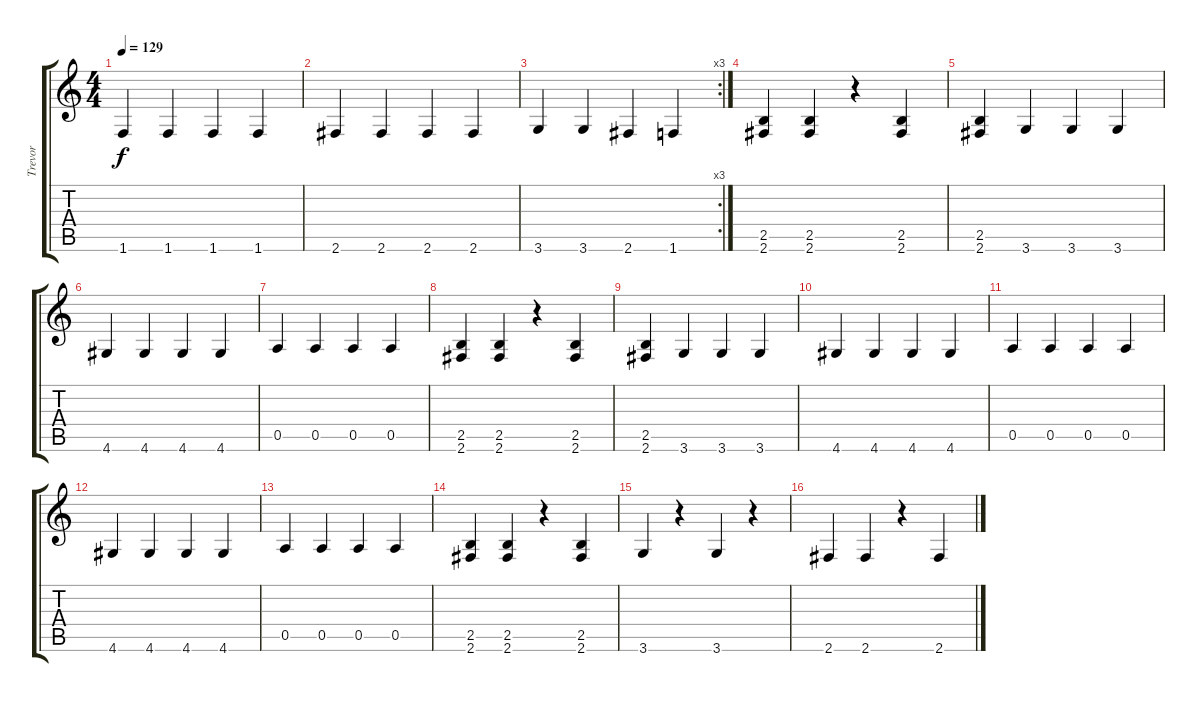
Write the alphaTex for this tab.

\track ("Trevor" "Trevor") {instrument electricguitarclean}
\staff {score tabs}
\tuning (E4 B3 G3 D3 A2 E2) {hide}
\ts (4 4)
\tempo 129
\clef g2
\ks c
1.6.4{dy f instrument electricguitarclean} 1.6.4 1.6.4 1.6.4 |
2.6.4 2.6.4 2.6.4 2.6.4 |
\rc 3
3.6.4 3.6.4 2.6.4 1.6.4 |
(2.5 2.6).4 (2.5 2.6).4 r.4 (2.5 2.6).4 |
(2.5 2.6).4 3.6.4 3.6.4 3.6.4 |
4.6.4 4.6.4 4.6.4 4.6.4 |
0.5.4 0.5.4 0.5.4 0.5.4 |
(2.5 2.6).4 (2.5 2.6).4 r.4 (2.5 2.6).4 |
(2.5 2.6).4 3.6.4 3.6.4 3.6.4 |
4.6.4 4.6.4 4.6.4 4.6.4 |
0.5.4 0.5.4 0.5.4 0.5.4 |
4.6.4 4.6.4 4.6.4 4.6.4 |
0.5.4 0.5.4 0.5.4 0.5.4 |
(2.5 2.6).4 (2.5 2.6).4 r.4 (2.5 2.6).4 |
3.6.4 r.4 3.6.4 r.4 |
2.6.4 2.6.4 r.4 2.6.4
